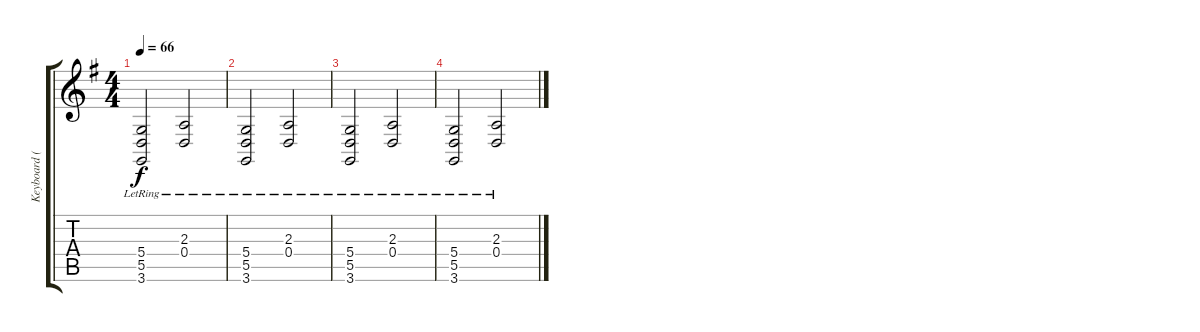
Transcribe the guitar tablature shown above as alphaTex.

\track ("Keyboard (Organ)" "Keyboard (") {instrument stringensemble1}
\staff {score tabs}
\tuning (E4 B3 G3 D3 A2 E2) {hide}
\ts (4 4)
\tempo 66
\clef g2
\ks g
(5.4{lr} 5.5{lr} 3.6{lr}).2{dy f} (2.3{lr} 0.4{lr}).2 |
(5.4{lr} 5.5{lr} 3.6{lr}).2 (2.3{lr} 0.4{lr}).2 |
(5.4{lr} 5.5{lr} 3.6{lr}).2 (2.3{lr} 0.4{lr}).2 |
(5.4{lr} 5.5{lr} 3.6{lr}).2 (2.3{lr} 0.4{lr}).2
